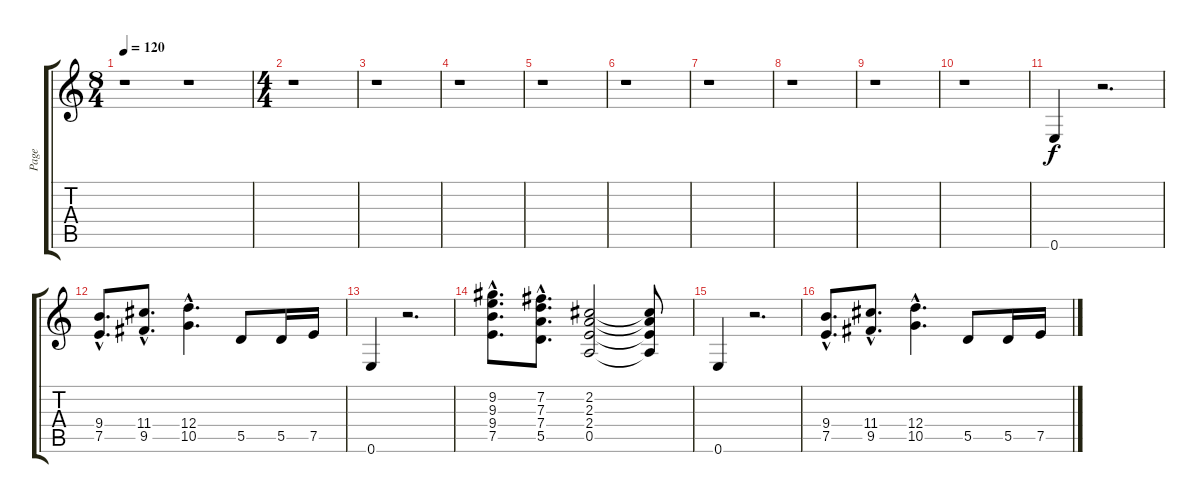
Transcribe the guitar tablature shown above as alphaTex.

\track ("Page" "Page") {instrument overdrivenguitar}
\staff {score tabs}
\tuning (E4 B3 G3 D3 A2 E2) {hide}
\ts (8 4)
\tempo 120
\clef g2
\ks c
r.1{dy f} r.1 |
\ts (4 4)
r.1 |
r.1 |
r.1 |
r.1 |
r.1 |
r.1 |
r.1 |
r.1 |
r.1 |
0.6.4 r.2{d} |
(9.4{hac} 7.5{hac}).8{d} (11.4{hac} 9.5{hac}).8{d} (12.4{hac} 10.5{hac}).4{d} 5.5.8 5.5.16 7.5.16 |
0.6.4 r.2{d} |
(9.2{hac} 9.3{hac} 9.4{hac} 7.5{hac}).8{d} (7.2{hac} 7.3{hac} 7.4{hac} 5.5{hac}).8{d} (2.2 2.3 2.4 0.5).2 (2.2{t} 2.3{t} 2.4{t} 0.5{t}).8 |
0.6.4 r.2{d} |
(9.4{hac} 7.5{hac}).8{d} (11.4{hac} 9.5{hac}).8{d} (12.4{hac} 10.5{hac}).4{d} 5.5.8 5.5.16 7.5.16
